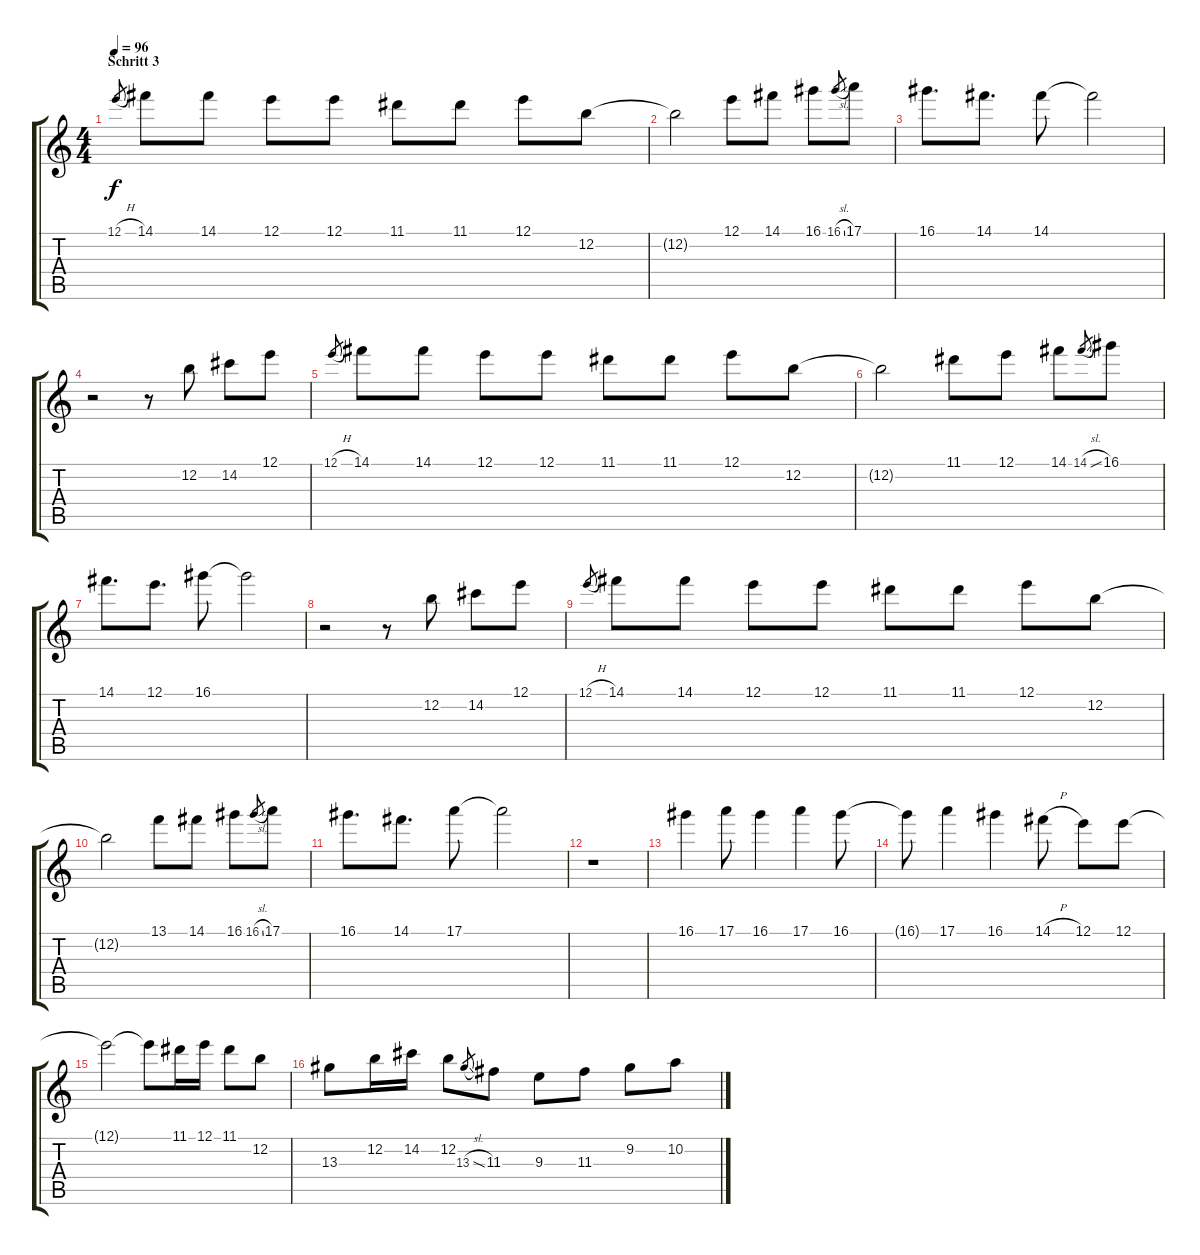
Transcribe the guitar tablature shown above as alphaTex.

\track "" {instrument acousticguitarsteel}
\staff {score tabs}
\tuning (E4 B3 G3 D3 A2 E2) {hide}
\ts (4 4)
\section ("" "Schritt 3")
\tempo 96
\clef g2
\ks c
12.1{h}.8{gr dy f} 14.1.8 14.1.8 12.1.8 12.1.8 11.1.8 11.1.8 12.1.8 12.2.8 |
12.2{t}.2 12.1.8 14.1.8 16.1.8 16.1{sl}.8{gr} 17.1.8 |
16.1.8{d} 14.1.8{d} 14.1.8 14.1{t}.2 |
r.2 r.8 12.2.8 14.2.8 12.1.8 |
12.1{h}.8{gr} 14.1.8 14.1.8 12.1.8 12.1.8 11.1.8 11.1.8 12.1.8 12.2.8 |
12.2{t}.2 11.1.8 12.1.8 14.1.8 14.1{sl}.8{gr} 16.1.8 |
14.1.8{d} 12.1.8{d} 16.1.8 16.1{t}.2 |
r.2 r.8 12.2.8 14.2.8 12.1.8 |
12.1{h}.8{gr} 14.1.8 14.1.8 12.1.8 12.1.8 11.1.8 11.1.8 12.1.8 12.2.8 |
12.2{t}.2 13.1.8 14.1.8 16.1.8 16.1{sl}.8{gr} 17.1.8 |
16.1.8{d} 14.1.8{d} 17.1.8 17.1{t}.2 |
r.1 |
16.1.4 17.1.8 16.1.4 17.1.4 16.1.8 |
16.1{t}.8 17.1.4 16.1.4 14.1{h}.8 12.1.8 12.1.8 |
12.1{t}.2 12.1{t}.8 11.1.16 12.1.16 11.1.8 12.2.8 |
13.3.8 12.2.16 14.2.16 12.2.8 13.3{sl}.8{gr} 11.3.8 9.3.8 11.3.8 9.2.8 10.2.8
